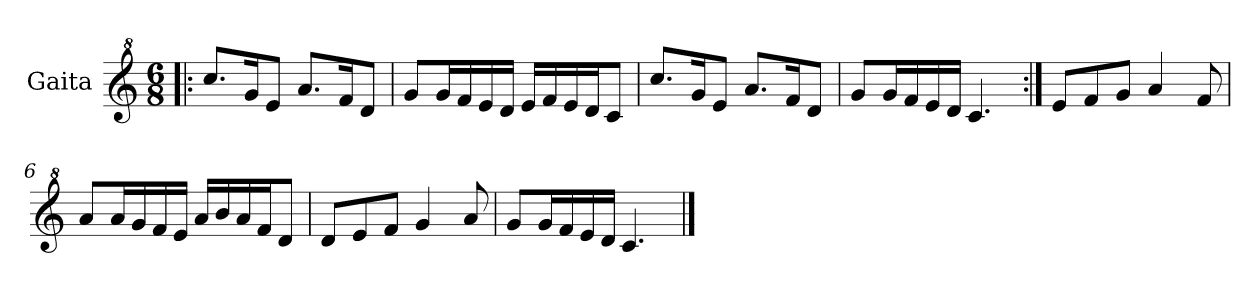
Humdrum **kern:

**kern
*part1
*staff1
*I"Gaita
*clefG^2
*k[]
*M6/8
*MM108
=1!|:
8.ccc/L
16gg/K
8ee/J
8.aa/L
16ff/K
8dd/J
=2
8gg/L
16gg/L
16ff/
16ee/
16dd/JJ
16ee/LL
16ff/
16ee/
16dd/J
8cc/J
=3
8.ccc/L
16gg/K
8ee/J
8.aa/L
16ff/K
8dd/J
=4
8gg/L
16gg/L
16ff/
16ee/
16dd/JJ
4.cc/
=5:|!
8ee/L
8ff/
8gg/J
4aa/
8ff/
!!LO:LB:g=z
=6
8aa/L
16aa/L
16gg/
16ff/
16ee/JJ
16aa/LL
16bb/
16aa/
16ff/J
8dd/J
=7
8dd/L
8ee/
8ff/J
4gg/
8aa/
=8
8gg/L
16gg/L
16ff/
16ee/
16dd/JJ
4.cc/
==
*-
